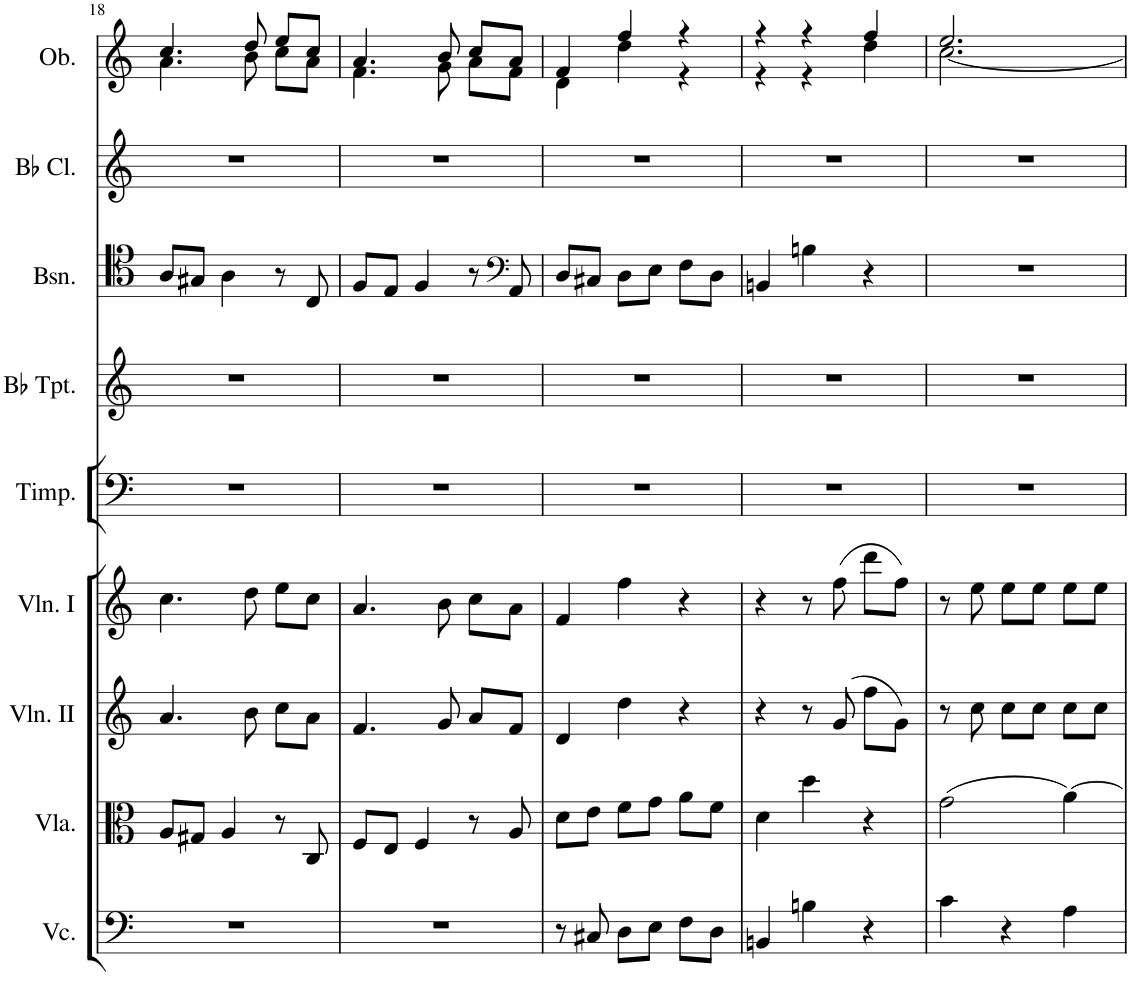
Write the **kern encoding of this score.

**kern	**kern	**kern	**kern	**kern	**kern	**kern	**kern	**kern
*part9	*part8	*part7	*part6	*part5	*part4	*part3	*part2	*part1
*staff9	*staff8	*staff7	*staff6	*staff5	*staff4	*staff3	*staff2	*staff1
*I"Violoncellos	*I"Violas	*I"Violins II	*I"Violins I	*I"Timpani	*I"Trumpets in Bb	*I"Bassoons	*I"Clarinets in Bb	*I"Oboes
*I'Vc.	*I'Vla.	*I'Vln. II	*I'Vln. I	*I'Timp.	*	*I'Bsn.	*	*I'Ob.
!!LO:PB:g=z
*clefF4	*clefC3	*clefG2	*clefG2	*clefF4	*clefG2	*clefC4	*clefG2	*clefG2
*	*	*	*	*	*ITrd1c2	*	*ITrd1c2	*
*k[]	*k[]	*k[]	*k[]	*k[]	*k[]	*k[]	*k[]	*k[]
*M3/4	*M3/4	*M3/4	*M3/4	*M3/4	*M3/4	*M3/4	*M3/4	*M3/4
=18	=18	=18	=18	=18	=18	=18	=18	=18
*	*	*	*	*	*	*	*	*^
2.r	8A/L	4.a/	4.cc\	2.r	2.r	8A/L	2.r	4.cc/	4.a\
.	8G#X/J	.	.	.	.	8G#X/J	.	.	.
.	4A/	.	.	.	.	4A\	.	.	.
.	.	8b\	8dd\	.	.	.	.	8dd/	8b\
.	8r	8cc\L	8ee\L	.	.	8r	.	8ee/L	8cc\L
.	8C/	8a\J	8cc\J	.	.	8C/	.	8cc/J	8a\J
=19	=19	=19	=19	=19	=19	=19	=19	=19	=19
2.r	8F/L	4.f/	4.a/	2.r	2.r	8F/L	2.r	4.a/	4.f\
.	8E/J	.	.	.	.	8E/J	.	.	.
.	4F/	.	.	.	.	4F/	.	.	.
.	.	8g/	8b\	.	.	.	.	8b/	8g\
.	8r	8a/L	8cc\L	.	.	8r	.	8cc/L	8a\L
*	*	*	*	*	*	*clefF4	*	*	*
.	8A/	8f/J	8a\J	.	.	8AA/	.	8a/J	8f\J
=20	=20	=20	=20	=20	=20	=20	=20	=20	=20
8r	8d\L	4d/	4f/	2.r	2.r	8D/L	2.r	4f/	4d\
8C#X/	8e\J	.	.	.	.	8C#X/J	.	.	.
8D\L	8f\L	4dd\	4ff\	.	.	8D\L	.	4ff/	4dd\
8E\J	8g\J	.	.	.	.	8E\J	.	.	.
8F\L	8a\L	4r	4r	.	.	8F\L	.	4r	4r
8D\J	8f\J	.	.	.	.	8D\J	.	.	.
=21	=21	=21	=21	=21	=21	=21	=21	=21	=21
4BBn/	4d\	4r	4r	2.r	2.r	4BBn/	2.r	4r	4r
4Bn\	4dd\	8r	8r	.	.	4Bn\	.	4r	4r
.	.	(8g/	(8ff\	.	.	.	.	.	.
4r	4r	8ff\L	8ddd\L	.	.	4r	.	4ff/	4dd\
.	.	8g\J)	8ff\J)	.	.	.	.	.	.
=22	=22	=22	=22	=22	=22	=22	=22	=22	=22
4c\	(2g\	8r	8r	2.r	2.r	2.r	2.r	2.ee/	[2.cc\
.	.	8cc\	8ee\	.	.	.	.	.	.
4r	.	8cc\L	8ee\L	.	.	.	.	.	.
.	.	8cc\J	8ee\J	.	.	.	.	.	.
4A\	[4a\)	8cc\L	8ee\L	.	.	.	.	.	.
.	.	8cc\J	8ee\J	.	.	.	.	.	.
*	*	*	*	*	*	*	*	*v	*v
=	=	=	=	=	=	=	=	=
*-	*-	*-	*-	*-	*-	*-	*-	*-
